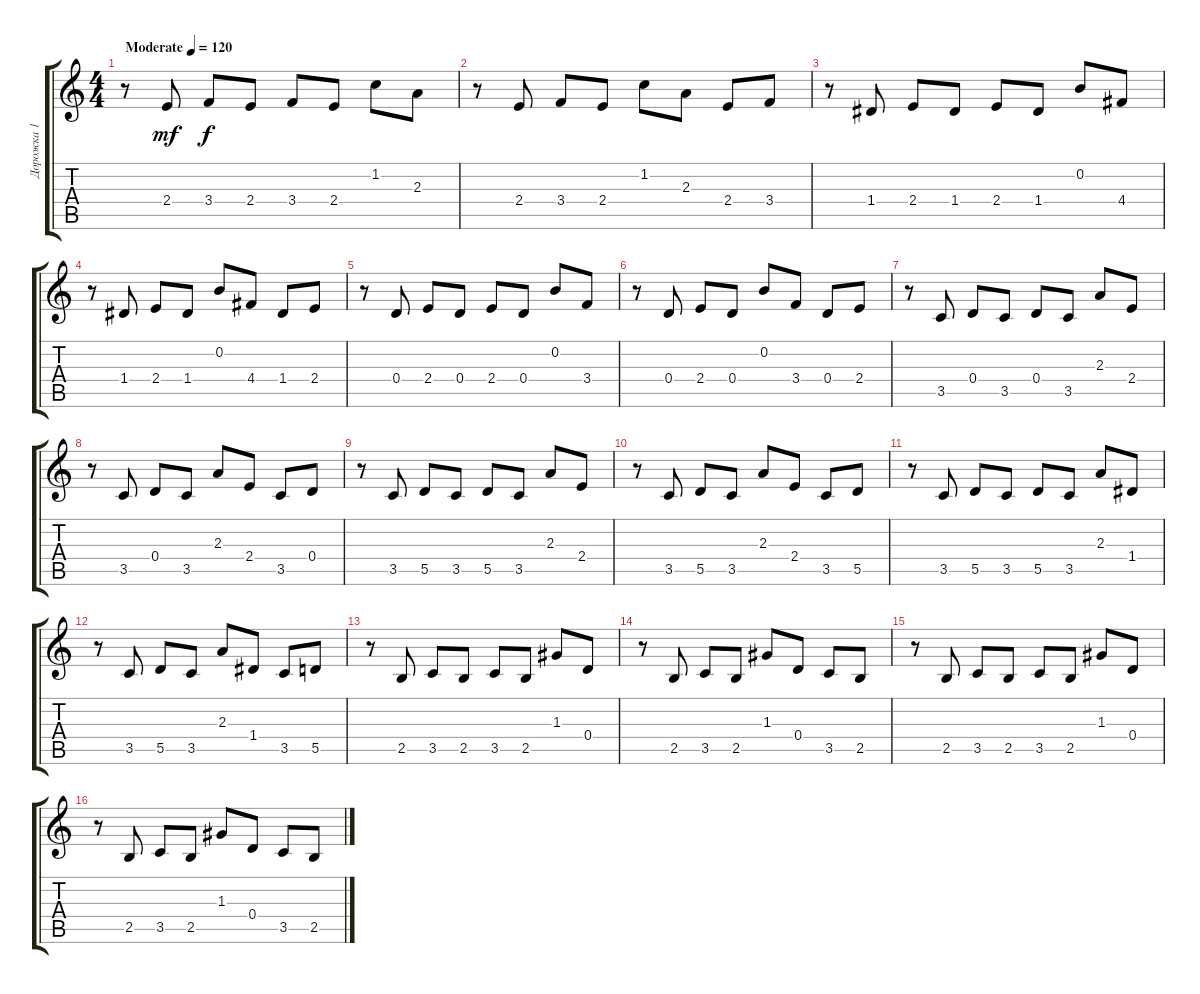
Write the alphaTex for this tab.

\track ("Дорожка 1" "Дорожка 1") {instrument acousticguitarsteel}
\staff {score tabs}
\tuning (E4 B3 G3 D3 A2 E2) {hide}
\ts (4 4)
\tempo (120 "Moderate")
\clef g2
\ks c
r.8{dy mf instrument acousticguitarsteel} 2.4.8 3.4.8{dy f} 2.4.8 3.4.8 2.4.8 1.2.8 2.3.8 |
r.8 2.4.8 3.4.8 2.4.8 1.2.8 2.3.8 2.4.8 3.4.8 |
r.8 1.4.8 2.4.8 1.4.8 2.4.8 1.4.8 0.2.8 4.4.8 |
r.8 1.4.8 2.4.8 1.4.8 0.2.8 4.4.8 1.4.8 2.4.8 |
r.8 0.4.8 2.4.8 0.4.8 2.4.8 0.4.8 0.2.8 3.4.8 |
r.8 0.4.8 2.4.8 0.4.8 0.2.8 3.4.8 0.4.8 2.4.8 |
r.8 3.5.8 0.4.8 3.5.8 0.4.8 3.5.8 2.3.8 2.4.8 |
r.8 3.5.8 0.4.8 3.5.8 2.3.8 2.4.8 3.5.8 0.4.8 |
r.8 3.5.8 5.5.8 3.5.8 5.5.8 3.5.8 2.3.8 2.4.8 |
r.8 3.5.8 5.5.8 3.5.8 2.3.8 2.4.8 3.5.8 5.5.8 |
r.8 3.5.8 5.5.8 3.5.8 5.5.8 3.5.8 2.3.8 1.4.8 |
r.8 3.5.8 5.5.8 3.5.8 2.3.8 1.4.8 3.5.8 5.5.8 |
r.8 2.5.8 3.5.8 2.5.8 3.5.8 2.5.8 1.3.8 0.4.8 |
r.8 2.5.8 3.5.8 2.5.8 1.3.8 0.4.8 3.5.8 2.5.8 |
r.8 2.5.8 3.5.8 2.5.8 3.5.8 2.5.8 1.3.8 0.4.8 |
r.8 2.5.8 3.5.8 2.5.8 1.3.8 0.4.8 3.5.8 2.5.8
